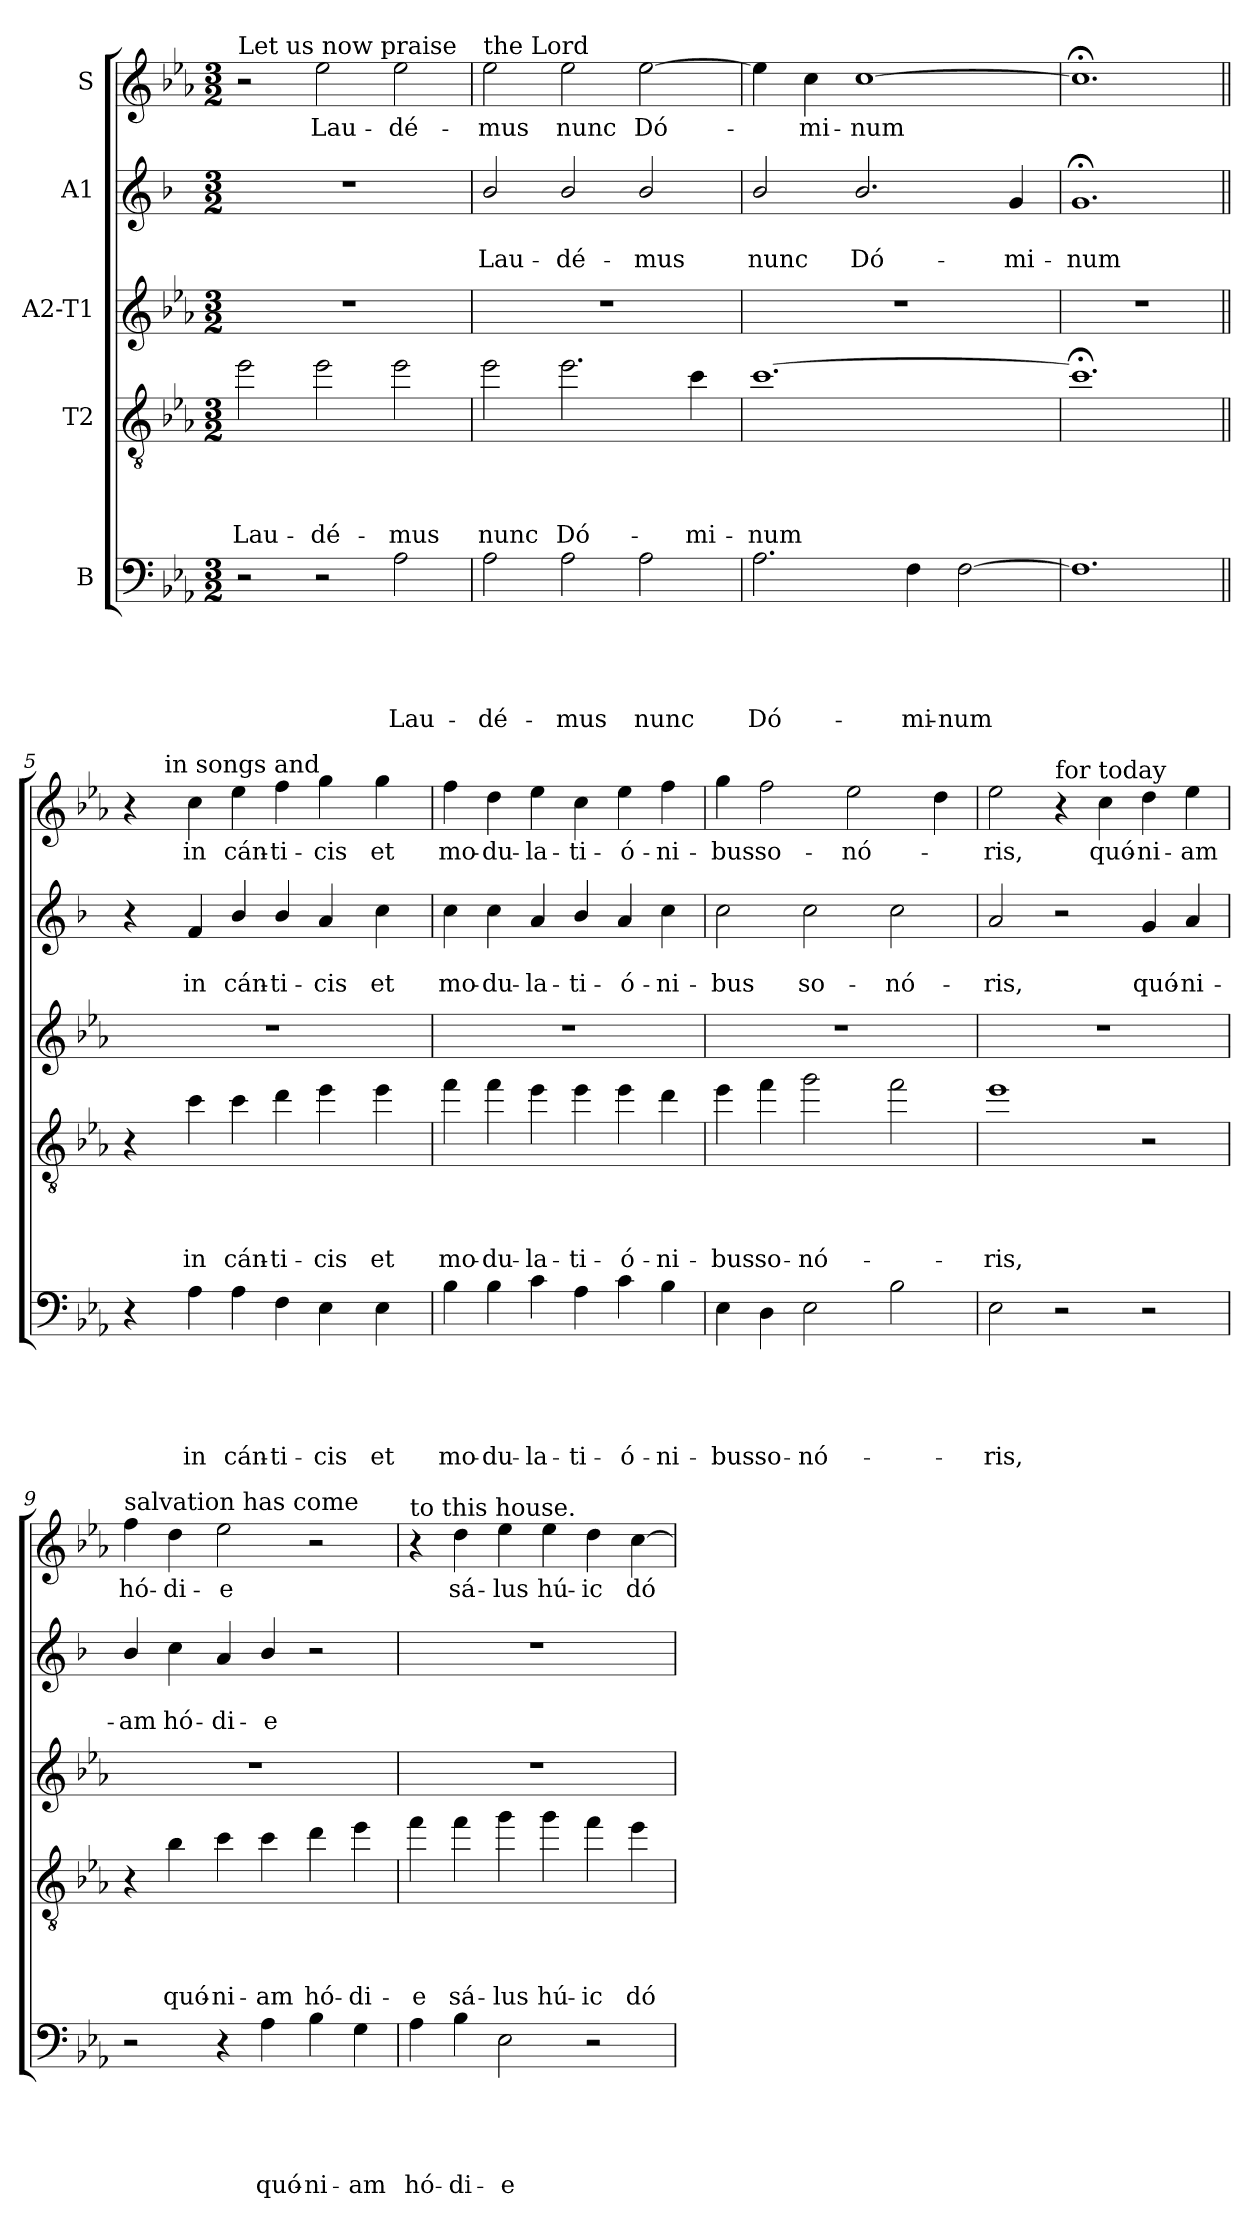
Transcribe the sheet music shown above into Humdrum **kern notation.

**kern	**text	**text	**text	**text	**text	**kern	**text	**text	**text	**text	**kern	**kern	**text	**text	**kern	**text
*part5	*part5	*part5	*part5	*part5	*part5	*part4	*part4	*part4	*part4	*part4	*part3	*part2	*part2	*part2	*part1	*part1
*staff5	*staff5	*staff5	*staff5	*staff5	*staff5	*staff4	*staff4	*staff4	*staff4	*staff4	*staff3	*staff2	*staff2	*staff2	*staff1	*staff1
*I"B	*	*	*	*	*	*I"T2	*	*	*	*	*I"A2-T1	*I"A1	*	*	*I"S	*
*clefF4	*	*	*	*	*	*clefGv2	*	*	*	*	*clefG2	*clefG2	*	*	*clefG2	*
*	*	*	*	*	*	*ITrd8c14	*	*	*	*	*	*ITrd1c2	*	*	*	*
*k[b-e-a-]	*	*	*	*	*	*k[b-e-a-]	*	*	*	*	*k[b-e-a-]	*k[b-e-a-]	*	*	*k[b-e-a-]	*
*E-:	*	*	*	*	*	*E-:	*	*	*	*	*E-:	*E-:	*	*	*E-:	*
*M3/2	*	*	*	*	*	*M3/2	*	*	*	*	*M3/2	*M3/2	*	*	*M3/2	*
=1	=1	=1	=1	=1	=1	=1	=1	=1	=1	=1	=1	=1	=1	=1	=1	=1
!	!	!	!	!	!	!	!	!	!	!	!	!	!	!	!LO:TX:a:t=Let us now praise	!
!	!	!	!	!	!	!	!	!	!	!LO:LY:b	!	!	!	!	!	!
2r	.	.	.	.	.	2e-\	.	.	.	Lau-	1.r	1.r	.	.	2r	.
!	!	!	!	!	!	!	!	!	!	!LO:LY:b	!	!	!	!	!	!LO:LY:b
2r	.	.	.	.	.	2e-\	.	.	.	-dé-	.	.	.	.	2ee-\	Lau-
!	!	!	!	!	!LO:LY:b	!	!	!	!	!LO:LY:b	!	!	!	!	!	!LO:LY:b
2A-\	.	.	.	.	Lau-	2e-\	.	.	.	-mus	.	.	.	.	2ee-\	-dé-
=2	=2	=2	=2	=2	=2	=2	=2	=2	=2	=2	=2	=2	=2	=2	=2	=2
!	!	!	!	!	!	!	!	!	!	!	!	!	!	!	!LO:TX:a:t=the Lord	!
!	!	!	!	!	!LO:LY:b	!	!	!	!	!LO:LY:b	!	!	!	!LO:LY:b	!	!LO:LY:b
2A-\	.	.	.	.	-dé-	2e-\	.	.	.	nunc	1.r	2a-/	.	Lau-	2ee-\	-mus
!	!	!	!	!	!LO:LY:b	!	!	!	!	!LO:LY:b	!	!	!	!LO:LY:b	!	!LO:LY:b
2A-\	.	.	.	.	-mus	2.e-\	.	.	.	Dó-	.	2a-/	.	-dé-	2ee-\	nunc
!	!	!	!	!	!LO:LY:b	!	!	!	!	!	!	!	!	!LO:LY:b	!	!LO:LY:b
2A-\	.	.	.	.	nunc	.	.	.	.	.	.	2a-/	.	-mus	[2ee-\	Dó-
!	!	!	!	!	!	!	!	!	!	!LO:LY:b	!	!	!	!	!	!
.	.	.	.	.	.	4c\	.	.	.	-mi-	.	.	.	.	.	.
=3	=3	=3	=3	=3	=3	=3	=3	=3	=3	=3	=3	=3	=3	=3	=3	=3
!	!	!	!	!	!LO:LY:b	!	!	!	!	!LO:LY:b	!	!	!	!LO:LY:b	!	!
2.A-\	.	.	.	.	Dó-	[1.c	.	.	.	-num	1.r	2a-/	.	nunc	4ee-\]	.
!	!	!	!	!	!	!	!	!	!	!	!	!	!	!	!	!LO:LY:b
.	.	.	.	.	.	.	.	.	.	.	.	.	.	.	4cc\	-mi-
!	!	!	!	!	!	!	!	!	!	!	!	!	!	!LO:LY:b	!	!LO:LY:b
.	.	.	.	.	.	.	.	.	.	.	.	2.a-/	.	Dó-	[1cc	-num
!	!	!	!	!	!LO:LY:b	!	!	!	!	!	!	!	!	!	!	!
4F\	.	.	.	.	-mi-	.	.	.	.	.	.	.	.	.	.	.
!	!	!	!	!	!LO:LY:b	!	!	!	!	!	!	!	!	!	!	!
[2F\	.	.	.	.	-num	.	.	.	.	.	.	.	.	.	.	.
!	!	!	!	!	!	!	!	!	!	!	!	!	!	!LO:LY:b	!	!
.	.	.	.	.	.	.	.	.	.	.	.	4f/	.	-mi-	.	.
=4	=4	=4	=4	=4	=4	=4	=4	=4	=4	=4	=4	=4	=4	=4	=4	=4
!	!	!	!	!	!	!	!	!	!	!	!	!	!	!LO:LY:b	!	!
1.F]	.	.	.	.	.	1.c;<]	.	.	.	.	1.r	1.f;	.	-num	1.cc;<]	.
!!LO:PB:g=z
=5||	=5||	=5||	=5||	=5||	=5||	=5||	=5||	=5||	=5||	=5||	=5||	=5||	=5||	=5||	=5||	=5||
*	*	*	*	*	*	*	*	*	*	*	*	*	*	*	*^	*
4r	.	.	.	.	.	4r	.	.	.	.	1.r	4r	.	.	4r	8ryy	.
.	.	.	.	.	.	.	.	.	.	.	.	.	.	.	.	32ryy	.
!	!	!	!	!	!	!	!	!	!	!	!	!	!	!	!	!LO:TX:a:t=in songs and	!
.	.	.	.	.	.	.	.	.	.	.	.	.	.	.	.	1ryy	.
!	!	!	!	!	!LO:LY:b	!	!	!	!	!LO:LY:b	!	!	!	!LO:LY:b	!	!	!LO:LY:b
4A-\	.	.	.	.	in	4c\	.	.	.	in	.	4e-/	.	in	4cc\	.	in
!	!	!	!	!	!LO:LY:b	!	!	!	!	!LO:LY:b	!	!	!	!LO:LY:b	!	!	!LO:LY:b
4A-\	.	.	.	.	cán-	4c\	.	.	.	cán-	.	4a-/	.	cán-	4ee-\	.	cán-
!	!	!	!	!	!LO:LY:b	!	!	!	!	!LO:LY:b	!	!	!	!LO:LY:b	!	!	!LO:LY:b
4F\	.	.	.	.	-ti-	4d\	.	.	.	-ti-	.	4a-/	.	-ti-	4ff\	.	-ti-
!	!	!	!	!	!LO:LY:b	!	!	!	!	!LO:LY:b	!	!	!	!LO:LY:b	!	!	!LO:LY:b
4E-\	.	.	.	.	-cis	4e-\	.	.	.	-cis	.	4g/	.	-cis	4gg\	.	-cis
.	.	.	.	.	.	.	.	.	.	.	.	.	.	.	.	4ryy	.
!	!	!	!	!	!LO:LY:b	!	!	!	!	!LO:LY:b	!	!	!	!LO:LY:b	!	!	!LO:LY:b
4E-\	.	.	.	.	et	4e-\	.	.	.	et	.	4b-\	.	et	4gg\	.	et
.	.	.	.	.	.	.	.	.	.	.	.	.	.	.	.	16.ryy	.
=6	=6	=6	=6	=6	=6	=6	=6	=6	=6	=6	=6	=6	=6	=6	=6	=6	=6
!	!	!	!	!	!	!	!	!	!	!	!	!	!	!	!LO:TX:a:t=rhythmic sounds,	!	!
!	!	!	!	!	!LO:LY:b	!	!	!	!	!LO:LY:b	!	!	!	!LO:LY:b	!	!	!LO:LY:b
*	*	*	*	*	*	*	*	*	*	*	*	*	*	*	*v	*v	*
4B-\	.	.	.	.	mo-	4f\	.	.	.	mo-	1.r	4b-\	.	mo-	4ff\	mo-
!	!	!	!	!	!LO:LY:b	!	!	!	!	!LO:LY:b	!	!	!	!LO:LY:b	!	!LO:LY:b
4B-\	.	.	.	.	-du-	4f\	.	.	.	-du-	.	4b-\	.	-du-	4dd\	-du-
!	!	!	!	!	!LO:LY:b	!	!	!	!	!LO:LY:b	!	!	!	!LO:LY:b	!	!LO:LY:b
4c\	.	.	.	.	-la-	4e-\	.	.	.	-la-	.	4g/	.	-la-	4ee-\	-la-
!	!	!	!	!	!LO:LY:b	!	!	!	!	!LO:LY:b	!	!	!	!LO:LY:b	!	!LO:LY:b
4A-\	.	.	.	.	-ti-	4e-\	.	.	.	-ti-	.	4a-/	.	-ti-	4cc\	-ti-
!	!	!	!	!	!LO:LY:b	!	!	!	!	!LO:LY:b	!	!	!	!LO:LY:b	!	!LO:LY:b
4c\	.	.	.	.	-ó-	4e-\	.	.	.	-ó-	.	4g/	.	-ó-	4ee-\	-ó-
!	!	!	!	!	!LO:LY:b	!	!	!	!	!LO:LY:b	!	!	!	!LO:LY:b	!	!LO:LY:b
4B-\	.	.	.	.	-ni-	4d\	.	.	.	-ni-	.	4b-\	.	-ni-	4ff\	-ni-
=7	=7	=7	=7	=7	=7	=7	=7	=7	=7	=7	=7	=7	=7	=7	=7	=7
!	!	!	!	!	!LO:LY:b	!	!	!	!	!LO:LY:b	!	!	!	!LO:LY:b	!	!LO:LY:b
4E-\	.	.	.	.	-bus	4e-\	.	.	.	-bus	1.r	2b-\	.	-bus	4gg\	-bus
!	!	!	!	!	!LO:LY:b	!	!	!	!	!LO:LY:b	!	!	!	!	!	!LO:LY:b
4D\	.	.	.	.	so-	4f\	.	.	.	so-	.	.	.	.	2ff\	so-
!	!	!	!	!	!LO:LY:b	!	!	!	!	!LO:LY:b	!	!	!	!LO:LY:b	!	!
2E-\	.	.	.	.	-nó-	2g\	.	.	.	-nó-	.	2b-\	.	so-	.	.
!	!	!	!	!	!	!	!	!	!	!	!	!	!	!	!	!LO:LY:b
.	.	.	.	.	.	.	.	.	.	.	.	.	.	.	2ee-\	-nó-
!	!	!	!	!	!	!	!	!	!	!	!	!	!	!LO:LY:b	!	!
2B-\	.	.	.	.	.	2f\	.	.	.	.	.	2b-\	.	-nó-	.	.
.	.	.	.	.	.	.	.	.	.	.	.	.	.	.	4dd\	.
=8	=8	=8	=8	=8	=8	=8	=8	=8	=8	=8	=8	=8	=8	=8	=8	=8
!	!	!	!	!	!LO:LY:b	!	!	!	!	!LO:LY:b	!	!	!	!LO:LY:b	!	!LO:LY:b
2E-\	.	.	.	.	-ris,	1e-	.	.	.	-ris,	1.r	2g/	.	-ris,	2ee-\	-ris,
!	!	!	!	!	!	!	!	!	!	!	!	!	!	!	!LO:TX:a:t=for today	!
2r	.	.	.	.	.	.	.	.	.	.	.	2r	.	.	4r	.
!	!	!	!	!	!	!	!	!	!	!	!	!	!	!	!	!LO:LY:b
.	.	.	.	.	.	.	.	.	.	.	.	.	.	.	4cc\	quó-
!	!	!	!	!	!	!	!	!	!	!	!	!	!	!LO:LY:b	!	!LO:LY:b
2r	.	.	.	.	.	2r	.	.	.	.	.	4f/	.	quó-	4dd\	-ni-
!	!	!	!	!	!	!	!	!	!	!	!	!	!	!LO:LY:b	!	!LO:LY:b
.	.	.	.	.	.	.	.	.	.	.	.	4g/	.	-ni-	4ee-\	-am
!!LO:LB:g=z
=9	=9	=9	=9	=9	=9	=9	=9	=9	=9	=9	=9	=9	=9	=9	=9	=9
!	!	!	!	!	!	!	!	!	!	!	!	!	!	!	!LO:TX:a:t=salvation has come	!
!	!	!	!	!	!	!	!	!	!	!	!	!	!	!LO:LY:b	!	!LO:LY:b
2r	.	.	.	.	.	4r	.	.	.	.	1.r	4a-/	.	-am	4ff\	hó-
!	!	!	!	!	!	!	!	!	!	!LO:LY:b	!	!	!	!LO:LY:b	!	!LO:LY:b
.	.	.	.	.	.	4B-\	.	.	.	quó-	.	4b-\	.	hó-	4dd\	-di-
!	!	!	!	!	!	!	!	!	!	!LO:LY:b	!	!	!	!LO:LY:b	!	!LO:LY:b
4r	.	.	.	.	.	4c\	.	.	.	-ni-	.	4g/	.	-di-	2ee-\	-e
!	!	!	!	!	!LO:LY:b	!	!	!	!	!LO:LY:b	!	!	!	!LO:LY:b	!	!
4A-\	.	.	.	.	quó-	4c\	.	.	.	-am	.	4a-/	.	-e	.	.
!	!	!	!	!	!LO:LY:b	!	!	!	!	!LO:LY:b	!	!	!	!	!	!
4B-\	.	.	.	.	-ni-	4d\	.	.	.	hó-	.	2r	.	.	2r	.
!	!	!	!	!	!LO:LY:b	!	!	!	!	!LO:LY:b	!	!	!	!	!	!
4G\	.	.	.	.	-am	4e-\	.	.	.	-di-	.	.	.	.	.	.
=10	=10	=10	=10	=10	=10	=10	=10	=10	=10	=10	=10	=10	=10	=10	=10	=10
!	!	!	!	!	!	!	!	!	!	!	!	!	!	!	!LO:TX:a:t=to this house.	!
!	!	!	!	!	!LO:LY:b	!	!	!	!	!LO:LY:b	!	!	!	!	!	!
4A-\	.	.	.	.	hó-	4f\	.	.	.	-e	1.r	1.r	.	.	4r	.
!	!	!	!	!	!LO:LY:b	!	!	!	!	!LO:LY:b	!	!	!	!	!	!LO:LY:b
4B-\	.	.	.	.	-di-	4f\	.	.	.	sá-	.	.	.	.	4dd\	sá-
!	!	!	!	!	!LO:LY:b	!	!	!	!	!LO:LY:b	!	!	!	!	!	!LO:LY:b
2E-\	.	.	.	.	-e	4g\	.	.	.	-lus	.	.	.	.	4ee-\	-lus
!	!	!	!	!	!	!	!	!	!	!LO:LY:b	!	!	!	!	!	!LO:LY:b
.	.	.	.	.	.	4g\	.	.	.	hú-	.	.	.	.	4ee-\	hú-
!	!	!	!	!	!	!	!	!	!	!LO:LY:b	!	!	!	!	!	!LO:LY:b
2r	.	.	.	.	.	4f\	.	.	.	-ic	.	.	.	.	4dd\	-ic
!	!	!	!	!	!	!	!	!	!	!LO:LY:b	!	!	!	!	!	!LO:LY:b
.	.	.	.	.	.	4e-\	.	.	.	dó-	.	.	.	.	[4cc\	dó-
=	=	=	=	=	=	=	=	=	=	=	=	=	=	=	=	=
*-	*-	*-	*-	*-	*-	*-	*-	*-	*-	*-	*-	*-	*-	*-	*-	*-
